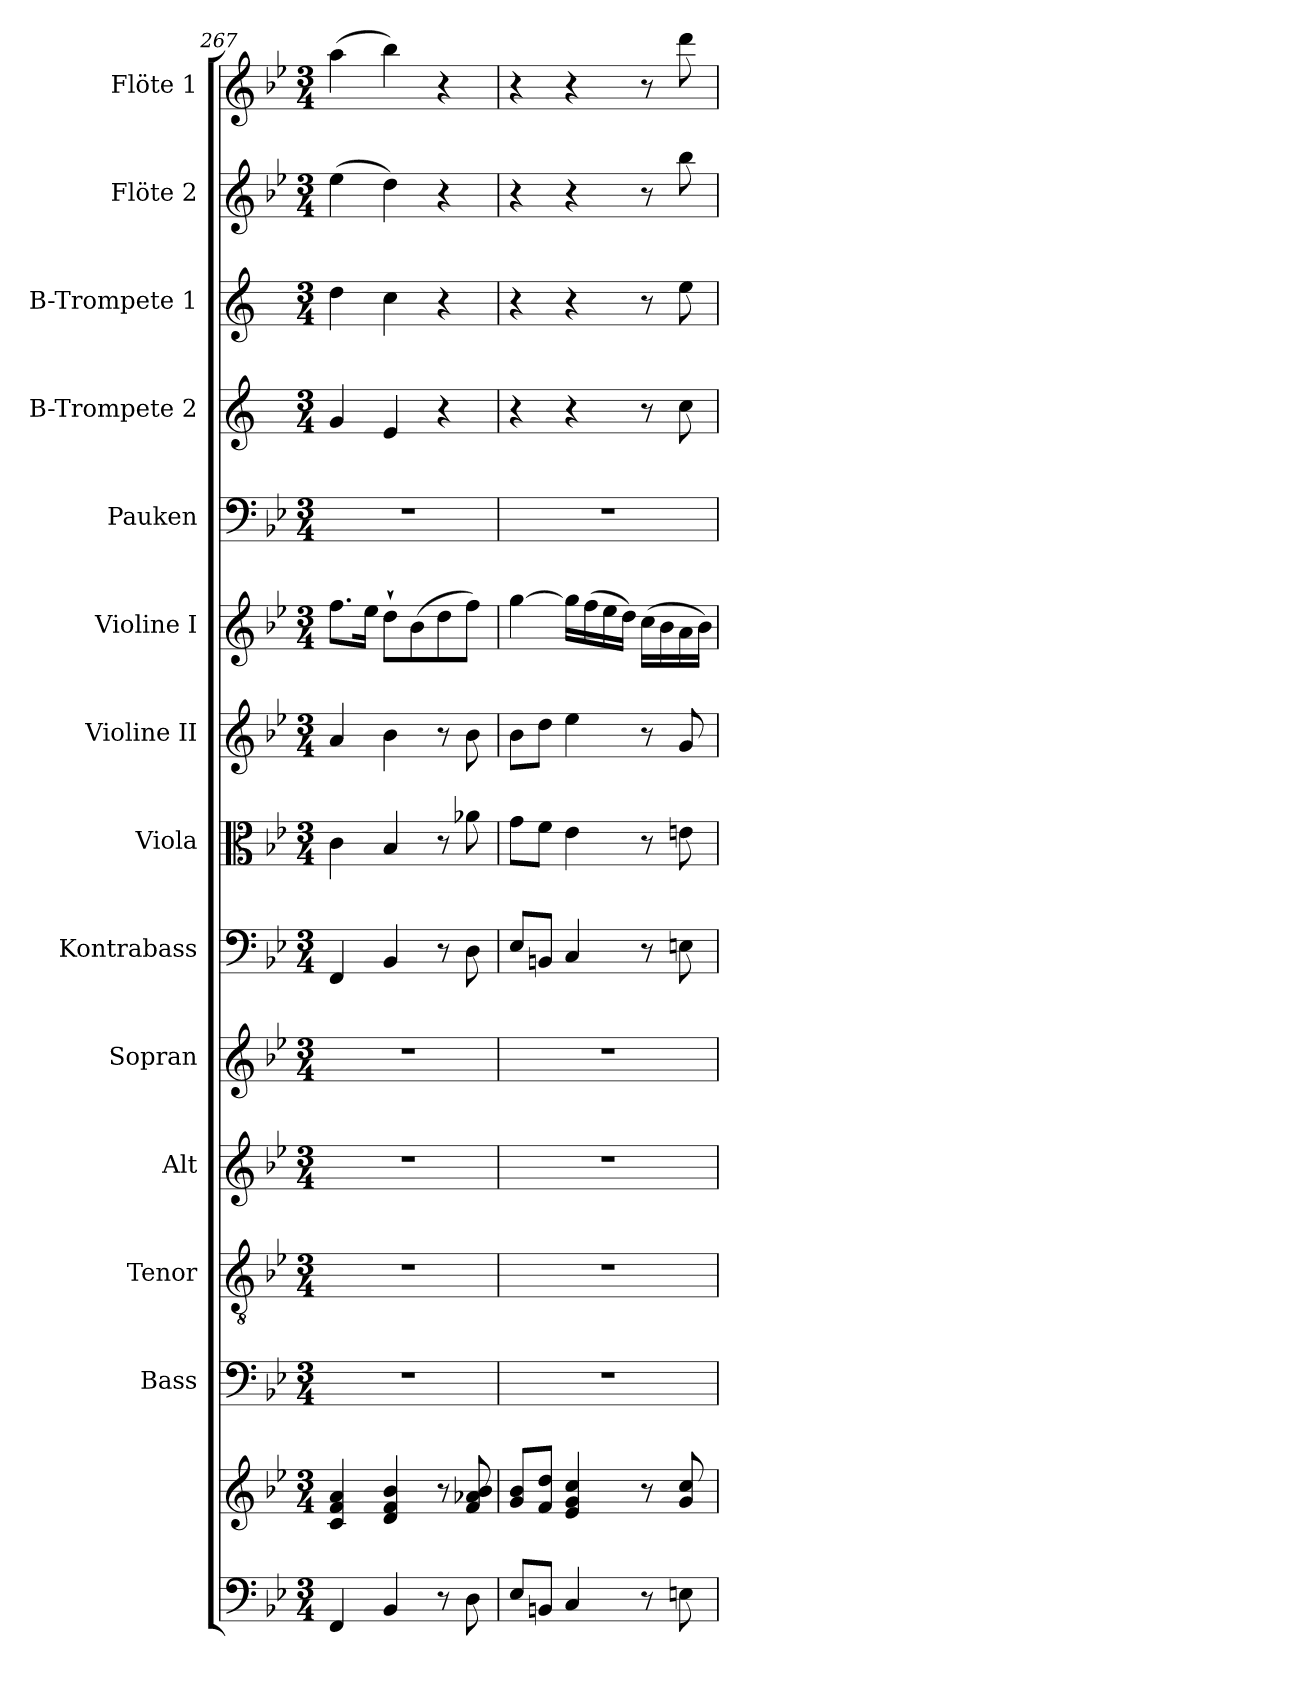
**kern	**kern	**kern	**kern	**kern	**kern	**kern	**kern	**kern	**kern	**kern	**kern	**kern	**kern	**kern
*part14	*part14	*part13	*part12	*part11	*part10	*part9	*part8	*part7	*part6	*part5	*part4	*part3	*part2	*part1
*staff15	*staff14	*staff13	*staff12	*staff11	*staff10	*staff9	*staff8	*staff7	*staff6	*staff5	*staff4	*staff3	*staff2	*staff1
*	*	*I"Bass	*I"Tenor	*I"Alt	*I"Sopran	*I"Kontrabass	*I"Viola	*I"Violine II	*I"Violine I	*I"Pauken	*I"B-Trompete 2	*I"B-Trompete 1	*I"Flöte 2	*I"Flöte 1
*	*	*I'B.	*I'T.	*I'A.	*I'S.	*I'Kb.	*I'Vla.	*I'Vl. II	*I'Vl. I	*I'Pk.	*I'B Trp. 2	*I'B Trp. 1	*I'Fl. 2	*I'Fl. 1
*clefF4	*clefG2	*clefF4	*clefGv2	*clefG2	*clefG2	*clefF4	*clefC3	*clefG2	*clefG2	*clefF4	*clefG2	*clefG2	*clefG2	*clefG2
*	*	*	*	*	*	*ITrd7c12	*	*	*	*	*ITrd1c2	*ITrd1c2	*	*
*k[b-e-]	*k[b-e-]	*k[b-e-]	*k[b-e-]	*k[b-e-]	*k[b-e-]	*k[b-e-]	*k[b-e-]	*k[b-e-]	*k[b-e-]	*k[b-e-]	*k[b-e-]	*k[b-e-]	*k[b-e-]	*k[b-e-]
*B-:	*B-:	*B-:	*B-:	*B-:	*B-:	*B-:	*B-:	*B-:	*B-:	*B-:	*B-:	*B-:	*B-:	*B-:
*M3/4	*M3/4	*M3/4	*M3/4	*M3/4	*M3/4	*M3/4	*M3/4	*M3/4	*M3/4	*M3/4	*M3/4	*M3/4	*M3/4	*M3/4
=267	=267	=267	=267	=267	=267	=267	=267	=267	=267	=267	=267	=267	=267	=267
4FF/	4c/ 4f/ 4a/	2.r	2.r	2.r	2.r	4FFF/	4c\	4a/	8.ff\L	2.r	4f/	4cc\	(>4ee-\	(>4aa\
.	.	.	.	.	.	.	.	.	16ee-\Jk	.	.	.	.	.
4BB-/	4d/ 4f/ 4b-/	.	.	.	.	4BBB-/	4B-/	4b-\	8dd`>\L	.	4d/	4b-\	4dd\)	4bb-\)
.	.	.	.	.	.	.	.	.	(>8b-\	.	.	.	.	.
8r	8r	.	.	.	.	8r	8r	8r	8dd\	.	4r	4r	4r	4r
8D\	8f/ 8a-X/ 8b-/	.	.	.	.	8DD\	8a-X\	8b-\	8ff\J)	.	.	.	.	.
=268	=268	=268	=268	=268	=268	=268	=268	=268	=268	=268	=268	=268	=268	=268
8E-/L	8g/ 8b-/L	2.r	2.r	2.r	2.r	8EE-/L	8g\L	8b-\L	[4gg\	2.r	4r	4r	4r	4r
8BBn/J	8f/ 8dd/J	.	.	.	.	8BBBn/J	8f\J	8dd\J	.	.	.	.	.	.
4C/	4e-/ 4g/ 4cc/	.	.	.	.	4CC/	4e-\	4ee-\	16gg\LL]	.	4r	4r	4r	4r
.	.	.	.	.	.	.	.	.	(>16ff\	.	.	.	.	.
.	.	.	.	.	.	.	.	.	16ee-\	.	.	.	.	.
.	.	.	.	.	.	.	.	.	16dd\JJ)	.	.	.	.	.
8r	8r	.	.	.	.	8r	8r	8r	(>16cc\LL	.	8r	8r	8r	8r
.	.	.	.	.	.	.	.	.	16b-\	.	.	.	.	.
8En\	8g/ 8cc/	.	.	.	.	8EEn\	8en\	8g/	16a\	.	8b-\	8dd\	8bb-\	8ddd\
.	.	.	.	.	.	.	.	.	16b-\JJ)	.	.	.	.	.
=	=	=	=	=	=	=	=	=	=	=	=	=	=	=
*-	*-	*-	*-	*-	*-	*-	*-	*-	*-	*-	*-	*-	*-	*-
